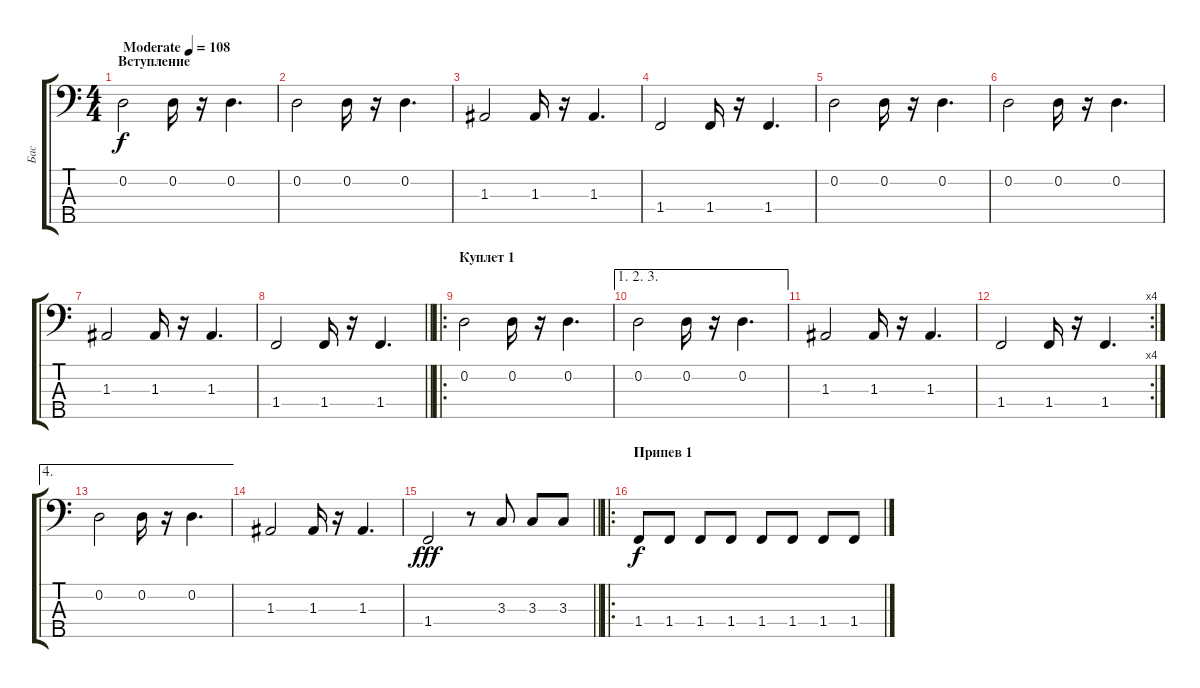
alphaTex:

\track ("Бас" "Бас") {instrument electricbassfinger}
\staff {score tabs}
\tuning (G2 D2 A1 E1 B0) {hide}
\ts (4 4)
\section ("" "Вступление")
\tempo (108 "Moderate")
\clef f4
\ks c
0.2.2{dy f instrument electricbassfinger} 0.2.16 r.16 0.2.4{d} |
0.2.2 0.2.16 r.16 0.2.4{d} |
1.3.2 1.3.16 r.16 1.3.4{d} |
1.4.2 1.4.16 r.16 1.4.4{d} |
0.2.2 0.2.16 r.16 0.2.4{d} |
0.2.2 0.2.16 r.16 0.2.4{d} |
1.3.2 1.3.16 r.16 1.3.4{d} |
\barLineRight lightlight
1.4.2 1.4.16 r.16 1.4.4{d} |
\ro
\section ("" "Куплет 1")
0.2.2 0.2.16 r.16 0.2.4{d} |
\ae (1 2 3)
0.2.2 0.2.16 r.16 0.2.4{d} |
1.3.2 1.3.16 r.16 1.3.4{d} |
\rc 4
1.4.2 1.4.16 r.16 1.4.4{d} |
\ae 4
0.2.2 0.2.16 r.16 0.2.4{d} |
1.3.2 1.3.16 r.16 1.3.4{d} |
\barLineRight lightlight
1.4.2{dy fff} r.8 3.3.8 3.3.8 3.3.8 |
\ro
\section ("" "Припев 1")
1.4.8{dy f} 1.4.8 1.4.8 1.4.8 1.4.8 1.4.8 1.4.8 1.4.8
